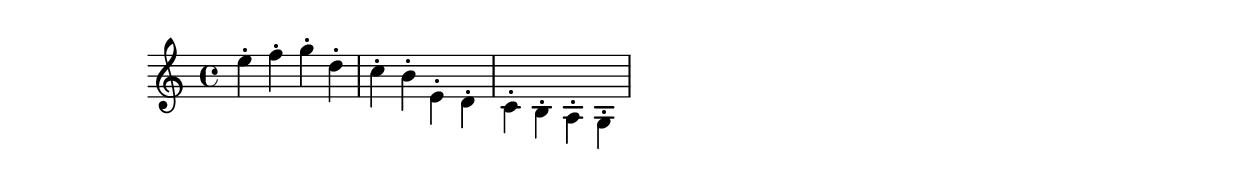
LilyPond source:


\version "2.1.36"

\header{

    texidoc=" The staccato dot (and all scripts with follow-into-staff
set) must not be on staff lines. The staccato dot is close to the
notehead. If the head is in a space, then the dot is in the space next
to it.  "

}

\score { 
    \context Voice \notes\relative c' {
	e'4-. f-. g-. d-. c-. b-.
	\stemDown
	e,-. d-. c-. b-. a-. g-.    
    }
    \paper {
	raggedright = ##t
    }  
}

